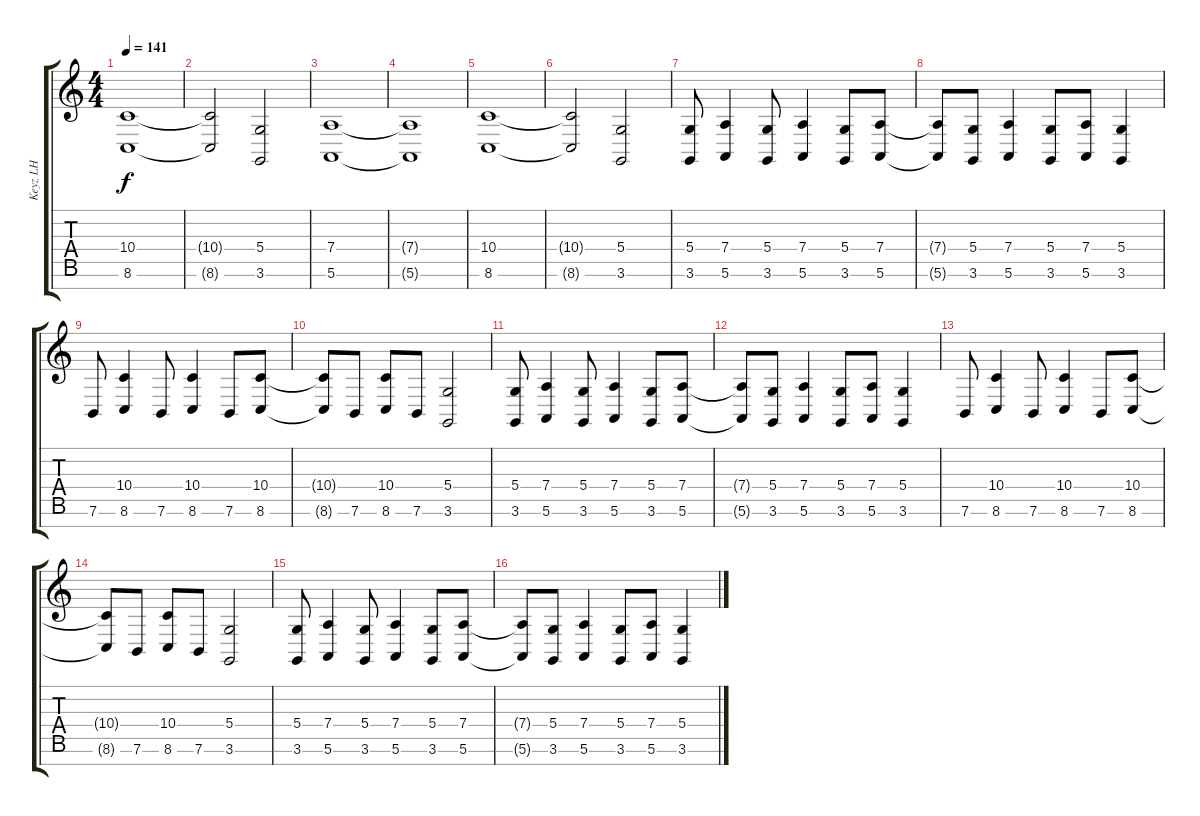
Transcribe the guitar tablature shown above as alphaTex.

\track ("Keyz LH" "Keyz LH") {instrument stringensemble1}
\staff {score tabs}
\tuning (E4 B3 G3 D3 A2 E2 B1) {hide}
\ts (4 4)
\tempo 141
\clef g2
\ks c
(10.4 8.6).1{dy f} |
(10.4{t} 8.6{t}).2 (5.4 3.6).2 |
(7.4 5.6).1 |
(7.4{t} 5.6{t}).1 |
(10.4 8.6).1 |
(10.4{t} 8.6{t}).2 (5.4 3.6).2 |
(5.4 3.6).8{volume 13} (7.4 5.6).4 (5.4 3.6).8 (7.4 5.6).4 (5.4 3.6).8 (7.4 5.6).8 |
(7.4{t} 5.6{t}).8 (5.4 3.6).8 (7.4 5.6).4 (5.4 3.6).8 (7.4 5.6).8 (5.4 3.6).4 |
7.6.8 (10.4 8.6).4 7.6.8 (10.4 8.6).4 7.6.8 (10.4 8.6).8 |
(10.4{t} 8.6{t}).8 7.6.8 (10.4 8.6).8 7.6.8 (5.4 3.6).2 |
(5.4 3.6).8 (7.4 5.6).4 (5.4 3.6).8 (7.4 5.6).4 (5.4 3.6).8 (7.4 5.6).8 |
(7.4{t} 5.6{t}).8 (5.4 3.6).8 (7.4 5.6).4 (5.4 3.6).8 (7.4 5.6).8 (5.4 3.6).4 |
7.6.8 (10.4 8.6).4 7.6.8 (10.4 8.6).4 7.6.8 (10.4 8.6).8 |
(10.4{t} 8.6{t}).8 7.6.8 (10.4 8.6).8 7.6.8 (5.4 3.6).2 |
(5.4 3.6).8 (7.4 5.6).4 (5.4 3.6).8 (7.4 5.6).4 (5.4 3.6).8 (7.4 5.6).8 |
(7.4{t} 5.6{t}).8 (5.4 3.6).8 (7.4 5.6).4 (5.4 3.6).8 (7.4 5.6).8 (5.4 3.6).4
